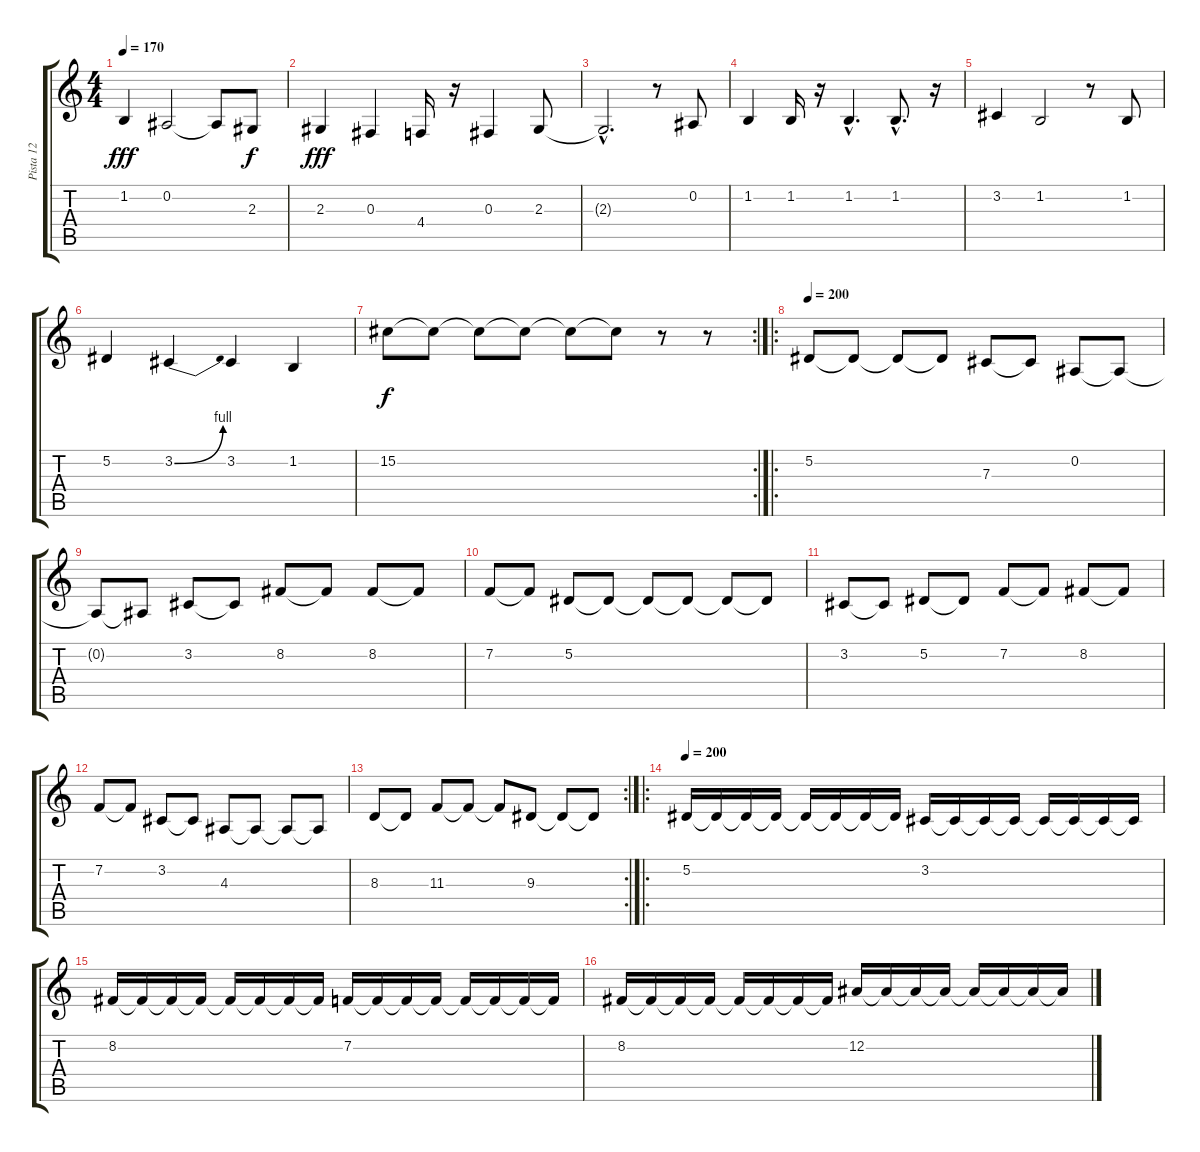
\track ("Pista 12" "Pista 12") {instrument englishhorn}
\staff {score tabs}
\tuning (Eb4 Bb3 Gb3 Db3 Ab2 Eb2) {hide}
\ts (4 4)
\tempo 170
\clef g2
\ks c
1.2.4{dy fff} 0.2.2 0.2{t}.8 2.3.8{dy f} |
2.3.4{dy fff} 0.3.4 4.4.16 r.16 0.3.4 2.3.8 |
2.3{hac t}.2{d} r.8 0.2.8 |
1.2.4 1.2.16 r.16 1.2{hac}.4{d} 1.2{hac}.8{d} r.16 |
3.2.4 1.2.2 r.8 1.2.8 |
5.2.4 3.2{be (bend 0 0 60 4)}.4 3.2.4 1.2.4 |
\rc 2
15.2.8{dy f} 15.2{t}.8 15.2{t}.8 15.2{t}.8 15.2{t}.8 15.2{t}.8 r.8 r.8 |
\ro
\tempo 200
5.2.8 5.2{t}.8 5.2{t}.8 5.2{t}.8 7.3.8 7.3{t}.8 0.2.8 0.2{t}.8 |
0.2{t}.8 0.2{t}.8 3.2.8 3.2{t}.8 8.2.8 8.2{t}.8 8.2.8 8.2{t}.8 |
7.2.8 7.2{t}.8 5.2.8 5.2{t}.8 5.2{t}.8 5.2{t}.8 5.2{t}.8 5.2{t}.8 |
3.2.8 3.2{t}.8 5.2.8 5.2{t}.8 7.2.8 7.2{t}.8 8.2.8 8.2{t}.8 |
7.2.8 7.2{t}.8 3.2.8 3.2{t}.8 4.3.8 4.3{t}.8 4.3{t}.8 4.3{t}.8 |
\rc 2
8.3.8 8.3{t}.8 11.3.8 11.3{t}.8 11.3{t}.8 9.3.8 9.3{t}.8 9.3{t}.8 |
\ro
\tempo 170
\tempo 200
5.2.16 5.2{t}.16 5.2{t}.16 5.2{t}.16 5.2{t}.16 5.2{t}.16 5.2{t}.16 5.2{t}.16 3.2.16 3.2{t}.16 3.2{t}.16 3.2{t}.16 3.2{t}.16 3.2{t}.16 3.2{t}.16 3.2{t}.16 |
8.2.16 8.2{t}.16 8.2{t}.16 8.2{t}.16 8.2{t}.16 8.2{t}.16 8.2{t}.16 8.2{t}.16 7.2.16 7.2{t}.16 7.2{t}.16 7.2{t}.16 7.2{t}.16 7.2{t}.16 7.2{t}.16 7.2{t}.16 |
8.2.16 8.2{t}.16 8.2{t}.16 8.2{t}.16 8.2{t}.16 8.2{t}.16 8.2{t}.16 8.2{t}.16 12.2.16 12.2{t}.16 12.2{t}.16 12.2{t}.16 12.2{t}.16 12.2{t}.16 12.2{t}.16 12.2{t}.16
